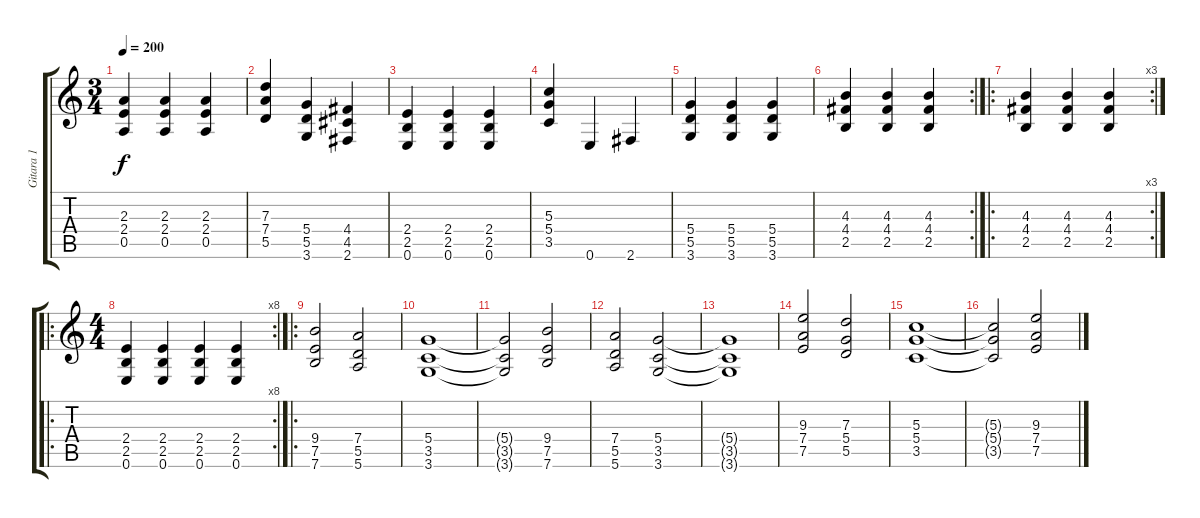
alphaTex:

\track ("Gitara 1" "Gitara 1") {instrument distortionguitar}
\staff {score tabs}
\tuning (E4 B3 G3 D3 A2 E2) {hide}
\ts (3 4)
\tempo 200
\clef g2
\ks c
(2.3 2.4 0.5).4{dy f} (2.3 2.4 0.5).4 (2.3 2.4 0.5).4 |
(7.3 7.4 5.5).4 (5.4 5.5 3.6).4 (4.4 4.5 2.6).4 |
(2.4 2.5 0.6).4 (2.4 2.5 0.6).4 (2.4 2.5 0.6).4 |
(5.3 5.4 3.5).4 0.6.4 2.6.4 |
(5.4 5.5 3.6).4 (5.4 5.5 3.6).4 (5.4 5.5 3.6).4 |
\rc 2
(4.3 4.4 2.5).4 (4.3 4.4 2.5).4 (4.3 4.4 2.5).4 |
\ro
\rc 3
(4.3 4.4 2.5).4 (4.3 4.4 2.5).4 (4.3 4.4 2.5).4 |
\ro
\rc 8
\ts (4 4)
(2.4 2.5 0.6).4 (2.4 2.5 0.6).4 (2.4 2.5 0.6).4 (2.4 2.5 0.6).4 |
\ro
(9.4 7.5 7.6).2 (7.4 5.5 5.6).2 |
(5.4 3.5 3.6).1 |
(5.4{t} 3.5{t} 3.6{t}).2 (9.4 7.5 7.6).2 |
(7.4 5.5 5.6).2 (5.4 3.5 3.6).2 |
(5.4{t} 3.5{t} 3.6{t}).1 |
(9.3 7.4 7.5).2 (7.3 5.4 5.5).2 |
(5.3 5.4 3.5).1 |
(5.3{t} 5.4{t} 3.5{t}).2 (9.3 7.4 7.5).2
